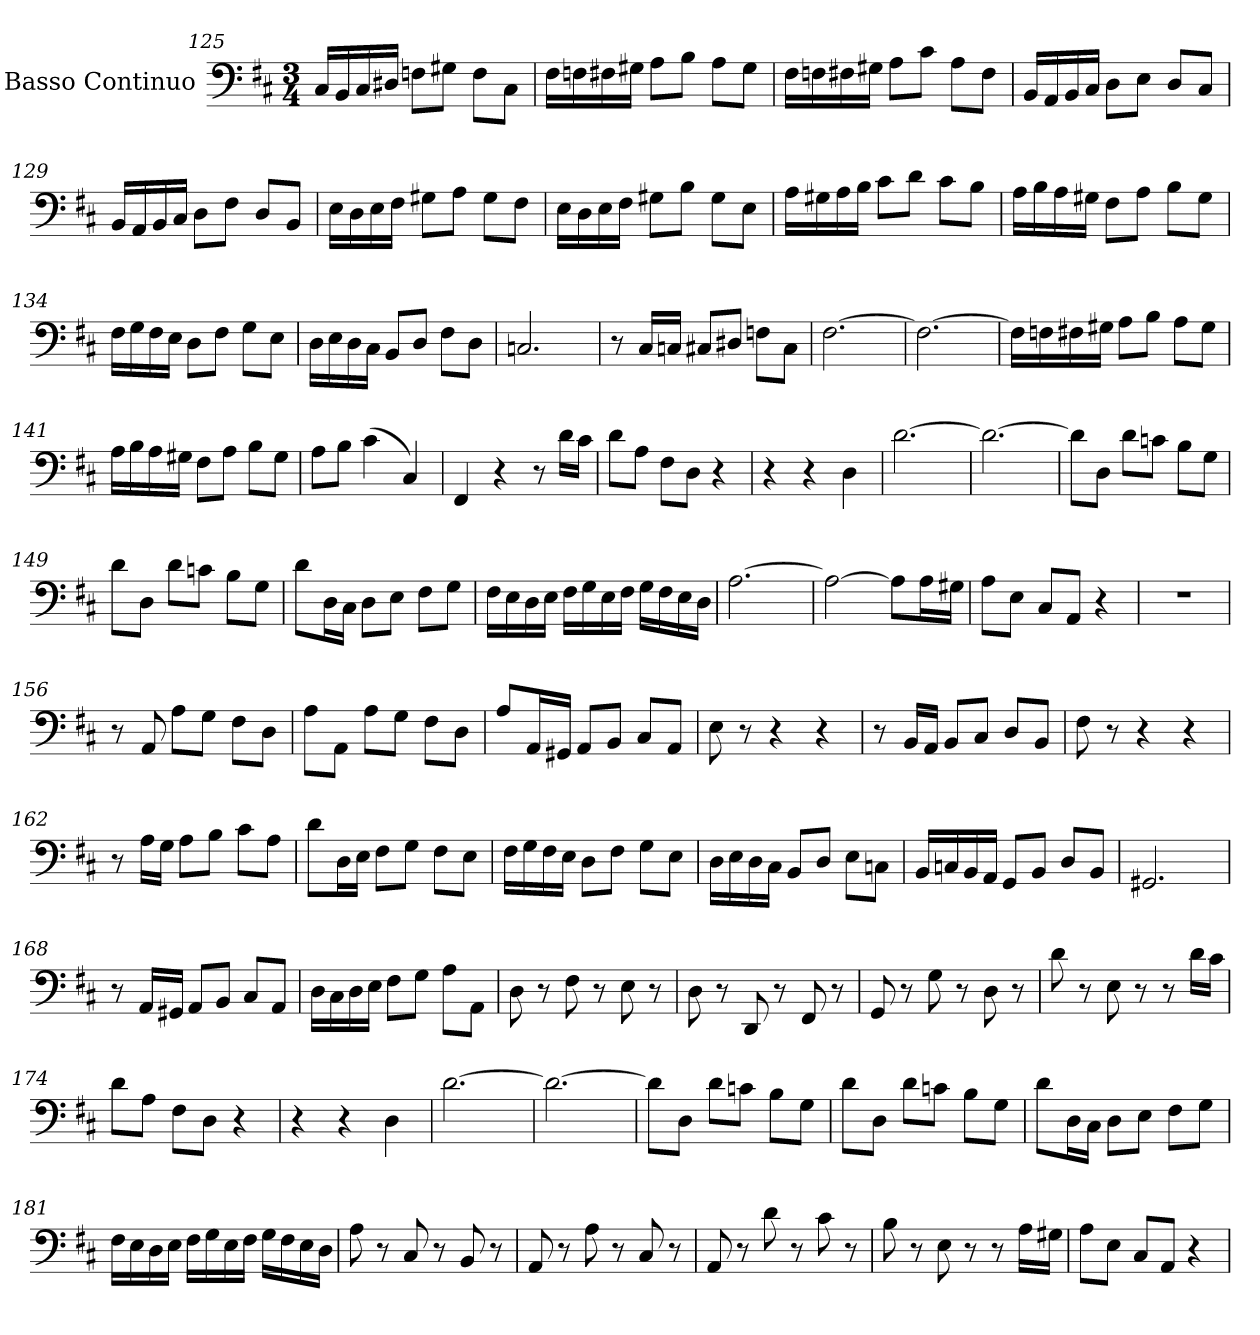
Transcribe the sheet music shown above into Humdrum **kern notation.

**kern
*part1
*staff1
*I"Basso Continuo
*I'B. C.
*clefF4
*k[f#c#]
*M3/4
=125
16C#/LL
16BB/
16C#/
16D#X/JJ
8Fn\L
8G#X\J
8F\L
8C#\J
!!LO:LB:g=z
=126
16F#\LL
16Fn\
16F#X\
16G#X\JJ
8A\L
8B\J
8A\L
8G#\J
=127
16F#\LL
16Fn\
16F#X\
16G#X\JJ
8A\L
8c#\J
8A\L
8F#\J
=128
16BB/LL
16AA/
16BB/
16C#/JJ
8D\L
8E\J
8D/L
8C#/J
!!LO:LB:g=z
=129
16BB/LL
16AA/
16BB/
16C#/JJ
8D\L
8F#\J
8D/L
8BB/J
=130
16E\LL
16D\
16E\
16F#\JJ
8G#X\L
8A\J
8G#\L
8F#\J
=131
16E\LL
16D\
16E\
16F#\JJ
8G#X\L
8B\J
8G#\L
8E\J
!!LO:LB:g=z
=132
16A\LL
16G#X\
16A\
16B\JJ
8c#\L
8d\J
8c#\L
8B\J
=133
16A\LL
16B\
16A\
16G#X\JJ
8F#\L
8A\J
8B\L
8G#\J
=134
16F#\LL
16G\
16F#\
16E\JJ
8D\L
8F#\J
8G\L
8E\J
!!LO:LB:g=z
=135
16D\LL
16E\
16D\
16C#\JJ
8BB/L
8D/J
8F#\L
8D\J
=136
2.Cn/
=137
8r
16C#/LL
16Cn/JJ
8C#X/L
8D#X/J
8Fn\L
8C#\J
=138
[2.F#\
=139
2.F#\_
!!LO:LB:g=z
=140
16F#\LL]
16Fn\
16F#X\
16G#X\JJ
8A\L
8B\J
8A\L
8G#\J
=141
16A\LL
16B\
16A\
16G#X\JJ
8F#\L
8A\J
8B\L
8G#\J
=142
8A\L
8B\J
(4c#\
4C#/)
=143
4FF#/
4r
8r
16d\LL
16c#\JJ
!!LO:LB:g=z
=144
8d\L
8A\J
8F#\L
8D\J
4r
=145
4r
4r
4D\
=146
[2.d\
=147
2.d\_
=148
8d\L]
8D\J
8d\L
8cn\J
8B\L
8G\J
=149
8d\L
8D\J
8d\L
8cn\J
8B\L
8G\J
!!LO:LB:g=z
=150
8d\L
16D\L
16C#\JJ
8D\L
8E\J
8F#\L
8G\J
=151
16F#\LL
16E\
16D\
16E\JJ
16F#\LL
16G\
16E\
16F#\JJ
16G\LL
16F#\
16E\
16D\JJ
=152
[2.A\
=153
2A\_
8A\L]
16A\L
16G#X\JJ
!!LO:LB:g=z
=154
8A\L
8E\J
8C#/L
8AA/J
4r
!!LO:LB:g=z
=155
2.r
=156
8r
8AA/
8A\L
8G\J
8F#\L
8D\J
=157
8A\L
8AA\J
8A\L
8G\J
8F#\L
8D\J
=158
8A/L
16AA/L
16GG#X/JJ
8AA/L
8BB/J
8C#/L
8AA/J
=159
8E\
8r
4r
4r
!!LO:PB:g=z
=160
8r
16BB/LL
16AA/JJ
8BB/L
8C#/J
8D/L
8BB/J
!!LO:LB:g=z
=161
8F#\
8r
4r
4r
=162
8r
16A\LL
16G\JJ
8A\L
8B\J
8c#\L
8A\J
=163
8d\L
16D\L
16E\JJ
8F#\L
8G\J
8F#\L
8E\J
!!LO:LB:g=z
=164
16F#\LL
16G\
16F#\
16E\JJ
8D\L
8F#\J
8G\L
8E\J
=165
16D\LL
16E\
16D\
16C#\JJ
8BB/L
8D/J
8E\L
8Cn\J
=166
16BB/LL
16Cn/
16BB/
16AA/JJ
8GG/L
8BB/J
8D/L
8BB/J
!!LO:LB:g=z
=167
2.GG#X/
=168
8r
16AA/LL
16GG#X/JJ
8AA/L
8BB/J
8C#/L
8AA/J
=169
16D\LL
16C#\
16D\
16E\JJ
8F#\L
8G\J
8A\L
8AA\J
=170
8D\
8r
8F#\
8r
8E\
8r
=171
8D\
8r
8DD/
8r
8FF#/
8r
!!LO:LB:g=z
=172
8GG/
8r
8G\
8r
8D\
8r
!!LO:LB:g=z
=173
8d\
8r
8E\
8r
8r
16d\LL
16c#\JJ
=174
8d\L
8A\J
8F#\L
8D\J
4r
=175
4r
4r
4D\
=176
[2.d\
=177
2.d\_
=178
8d\L]
8D\J
8d\L
8cn\J
8B\L
8G\J
!!LO:LB:g=z
=179
8d\L
8D\J
8d\L
8cn\J
8B\L
8G\J
=180
8d\L
16D\L
16C#\JJ
8D\L
8E\J
8F#\L
8G\J
=181
16F#\LL
16E\
16D\
16E\JJ
16F#\LL
16G\
16E\
16F#\JJ
16G\LL
16F#\
16E\
16D\JJ
!!LO:LB:g=z
=182
8A\
8r
8C#/
8r
8BB/
8r
=183
8AA/
8r
8A\
8r
8C#/
8r
!!LO:LB:g=z
=184
8AA/
8r
8d\
8r
8c#\
8r
=185
8B\
8r
8E\
8r
8r
16A\LL
16G#X\JJ
=186
8A\L
8E\J
8C#/L
8AA/J
4r
=
*-
